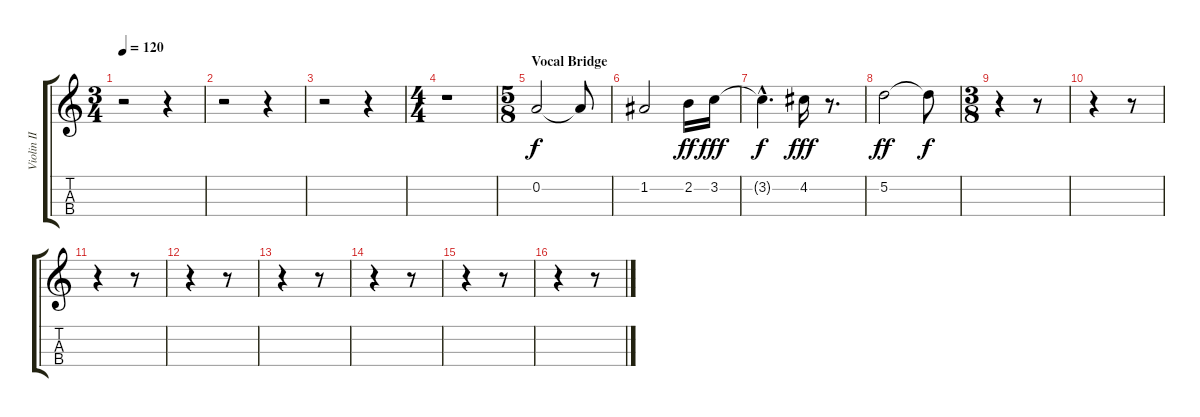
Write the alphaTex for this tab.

\track ("Violin II" "Violin II") {instrument violin}
\staff {score tabs}
\tuning (E5 A4 D4 G3) {hide}
\ts (3 4)
\tempo 120
\clef g2
\ks c
r.2{dy f} r.4 |
r.2 r.4 |
r.2 r.4 |
\ts (4 4)
r.1 |
\ts (5 8)
\section ("" "Vocal Bridge")
0.2.2{volume 9} 0.2{t}.8 |
1.2.2 2.2.16{dy ff} 3.2.16{dy fff} |
3.2{hac t}.4{d dy f} 4.2.16{dy fff} r.8{d} |
5.2.2{dy ff} 5.2{t}.8{dy f} |
\ts (3 8)
r.4 r.8 |
r.4 r.8 |
r.4 r.8 |
r.4 r.8 |
r.4 r.8 |
r.4 r.8 |
r.4 r.8 |
r.4 r.8
